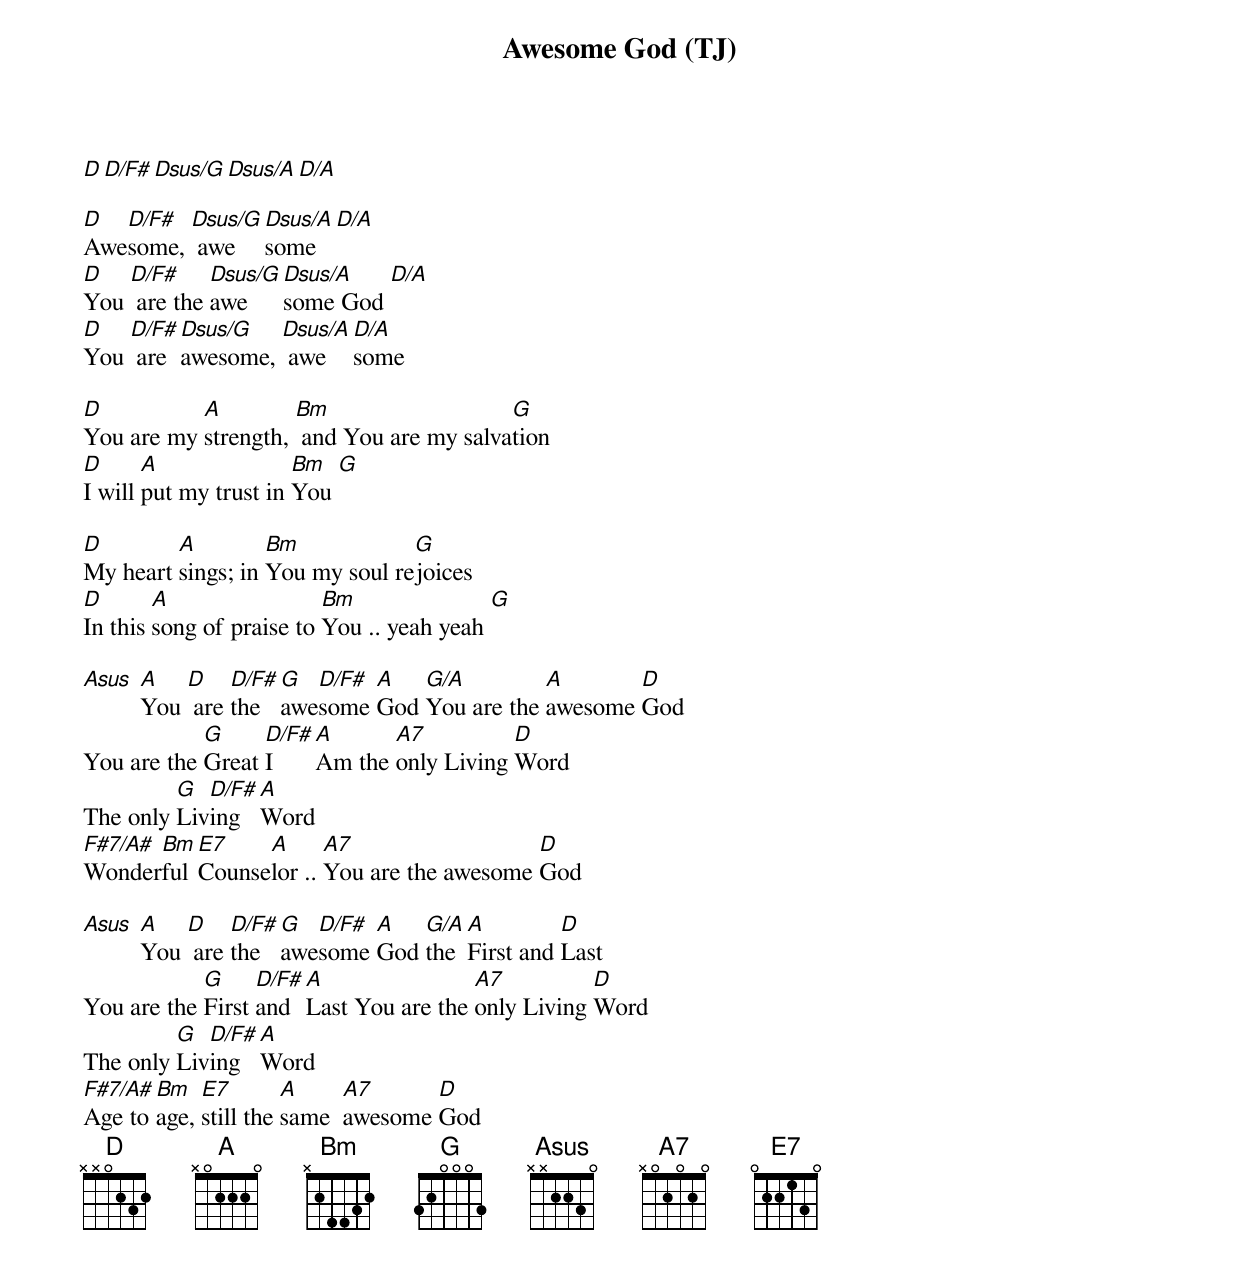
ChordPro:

{title: Awesome God (TJ)}
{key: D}
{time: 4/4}
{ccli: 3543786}
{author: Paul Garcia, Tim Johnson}
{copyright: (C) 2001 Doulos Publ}

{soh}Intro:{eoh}
[D][D/F#][Dsus/G][Dsus/A][D/A]

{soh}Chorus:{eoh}
[D]Awe[D/F#]some, [Dsus/G] awe[Dsus/A]some [D/A]
[D]You [D/F#] are the [Dsus/G]awe[Dsus/A]some God [D/A]
[D]You [D/F#] are [Dsus/G]awesome, [Dsus/A] awe[D/A]some

[D]You are my [A]strength, [Bm] and You are my salva[G]tion
[D]I will [A]put my trust in [Bm]You [G]

[D]My heart [A]sings; in [Bm]You my soul re[G]joices
[D]In this [A]song of praise to [Bm]You .. yeah yeah [G]

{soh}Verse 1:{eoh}
[Asus] [A]You [D] are [D/F#]the [G]awe[D/F#]some [A]God [G/A]You are the [A]awesome [D]God
You are the [G]Great [D/F#]I [A]Am the [A7]only Living [D]Word
The only [G]Liv[D/F#]ing [A]Word
[F#7/A#]Wonder[Bm]ful [E7]Counse[A]lor .. [A7]You are the awesome [D]God

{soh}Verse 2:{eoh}
[Asus] [A]You [D] are [D/F#]the [G]awe[D/F#]some [A]God [G/A]the [A]First and [D]Last
You are the [G]First [D/F#]and [A]Last You are the [A7]only Living [D]Word
The only [G]Liv[D/F#]ing [A]Word
[F#7/A#]Age to [Bm]age, [E7]still the [A]same  [A7]awesome [D]God
